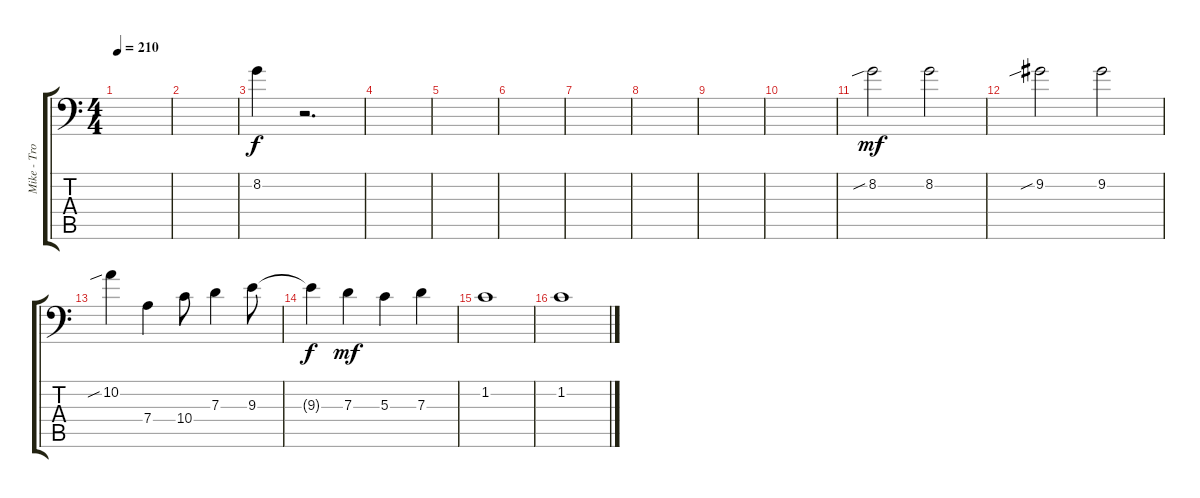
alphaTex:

\track ("Mike - Trombone" "Mike - Tro") {instrument trombone}
\staff {score tabs}
\tuning (E4 B3 G3 D3 A2 A1) {hide}
\ts (4 4)
\tempo 210
\clef f4
\ks c
|
|
8.2.4 r.2{d} |
|
|
|
|
|
|
|
8.2{sib}.2{dy mf} 8.2.2 |
9.2{sib}.2 9.2.2 |
10.2{sib}.4 7.4.4 10.4.8 7.3.4 9.3.8 |
9.3{t}.4{dy f} 7.3.4{dy mf} 5.3.4 7.3.4 |
1.2.1 |
1.2.1
